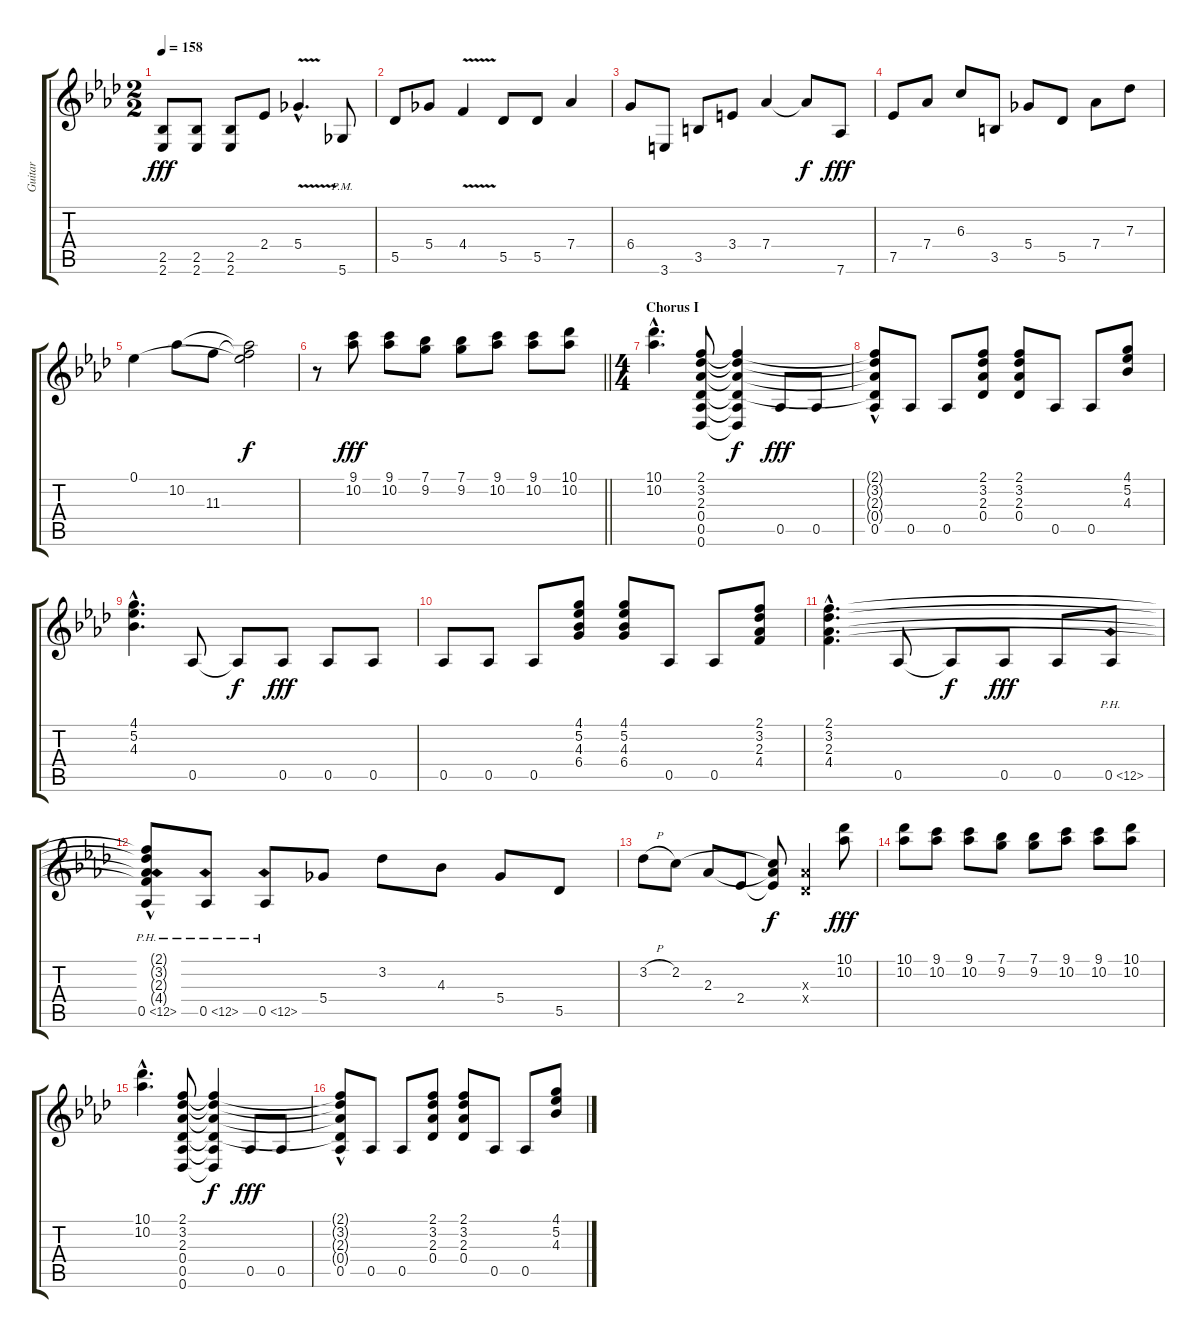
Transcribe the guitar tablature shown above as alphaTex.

\track ("Guitar" "Guitar") {instrument overdrivenguitar}
\staff {score tabs}
\tuning (Eb4 Bb3 Gb3 Db3 Ab2 Db2) {hide}
\ts (2 2)
\tempo 158
\clef g2
\ks ab
(2.5 2.6).8{dy fff} (2.5 2.6).8 (2.5 2.6).8 2.4.8 5.4{v hac}.4{d} 5.6{pm}.8 |
5.5.8 5.4.8 4.4{v}.4 5.5.8 5.5.8 7.4.4 |
6.4.8 3.6.8 3.5.8 3.4.8 7.4.4 7.4{t}.8{dy f} 7.6.8{dy fff} |
7.5.8 7.4.8 6.3.8 3.5.8 5.4.8 5.5.8 7.4.8 7.3.8 |
0.1.4 10.2.8 11.3.8 (0.1{t} 10.2{t} 11.3{t}).2{dy f} |
\barLineRight lightlight
r.8 (9.1 10.2).8{dy fff} (9.1 10.2).8 (7.1 9.2).8 (7.1 9.2).8 (9.1 10.2).8 (9.1 10.2).8 (10.1 10.2).8 |
\ts (4 4)
\section ("" "Chorus I")
(10.1{hac} 10.2{hac}).4{d} (2.1 3.2 2.3 0.4 0.5 0.6).8 (2.1{t} 3.2{t} 2.3{t} 0.4{t} 0.5{t} 0.6{t}).4{dy f} 0.5.8{dy fff} 0.5.8 |
(2.1{hac t} 3.2{hac t} 2.3{hac t} 0.4{hac t} 0.5).8 0.5.8 0.5.8 (2.1 3.2 2.3 0.4).8 (2.1 3.2 2.3 0.4).8 0.5.8 0.5.8 (4.1 5.2 4.3).8 |
(4.1{hac} 5.2{hac} 4.3{hac}).4{d} 0.5.8 0.5{t}.8{dy f} 0.5.8{dy fff} 0.5.8 0.5.8 |
0.5.8 0.5.8 0.5.8 (4.1 5.2 4.3 6.4).8 (4.1 5.2 4.3 6.4).8 0.5.8 0.5.8 (2.1 3.2 2.3 4.4).8 |
(2.1{hac} 3.2{hac} 2.3{hac} 4.4{hac}).4{d} 0.5.8 0.5{t}.8{dy f} 0.5.8{dy fff} 0.5.8 0.5{ph 12}.8 |
(2.1{hac t} 3.2{hac t} 2.3{hac t} 4.4{hac t} 0.5{ph 12}).8 0.5{ph 12}.8 0.5{ph 12}.8 5.4.8 3.2.8 4.3.8 5.4.8 5.5.8 |
3.2{h}.8 2.2.8 2.3.8 2.4.8 (2.2{t} 2.3{t} 2.4{t}).8{dy f} (2.3{x} 0.4{x}).4 (10.1 10.2).8{dy fff} |
(10.1 10.2).8 (9.1 10.2).8 (9.1 10.2).8 (7.1 9.2).8 (7.1 9.2).8 (9.1 10.2).8 (9.1 10.2).8 (10.1 10.2).8 |
(10.1{hac} 10.2{hac}).4{d} (2.1 3.2 2.3 0.4 0.5 0.6).8 (2.1{t} 3.2{t} 2.3{t} 0.4{t} 0.5{t} 0.6{t}).4{dy f} 0.5.8{dy fff} 0.5.8 |
(2.1{hac t} 3.2{hac t} 2.3{hac t} 0.4{hac t} 0.5).8 0.5.8 0.5.8 (2.1 3.2 2.3 0.4).8 (2.1 3.2 2.3 0.4).8 0.5.8 0.5.8 (4.1 5.2 4.3).8
